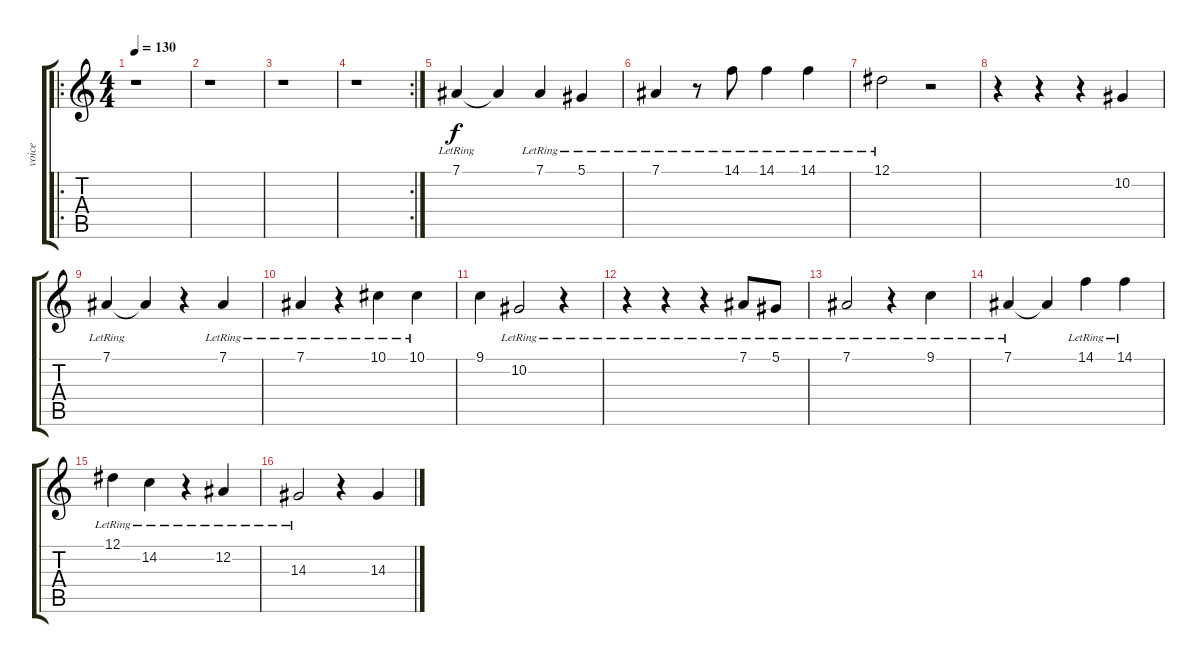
\track ("voice" "voice") {instrument flute}
\staff {score tabs}
\tuning (Eb4 Bb3 Gb3 Db3 Ab2 Eb2) {hide}
\ro
\ts (4 4)
\tempo 130
\clef g2
\ks c
r.1{dy f instrument flute} |
r.1 |
r.1 |
\rc 2
r.1 |
7.1{lr}.4 7.1{t}.4 7.1{lr}.4 5.1{lr}.4 |
7.1{lr}.4 r.8 14.1{lr}.8 14.1{lr}.4 14.1{lr}.4 |
12.1{lr}.2 r.2 |
r.4 r.4 r.4 10.2.4 |
7.1{lr}.4 7.1{t}.4 r.4 7.1{lr}.4 |
7.1{lr}.4 r.4 10.1{lr}.4 10.1{lr}.4 |
9.1.4 10.2{lr}.2 r.4 |
r.4 r.4 r.4 7.1{lr}.8 5.1{lr}.8 |
7.1{lr}.2 r.4 9.1{lr}.4 |
7.1{lr}.4 7.1{t}.4 14.1{lr}.4 14.1{lr}.4 |
12.1{lr}.4 14.2{lr}.4 r.4 12.2{lr}.4 |
14.3{lr}.2 r.4 14.3.4
